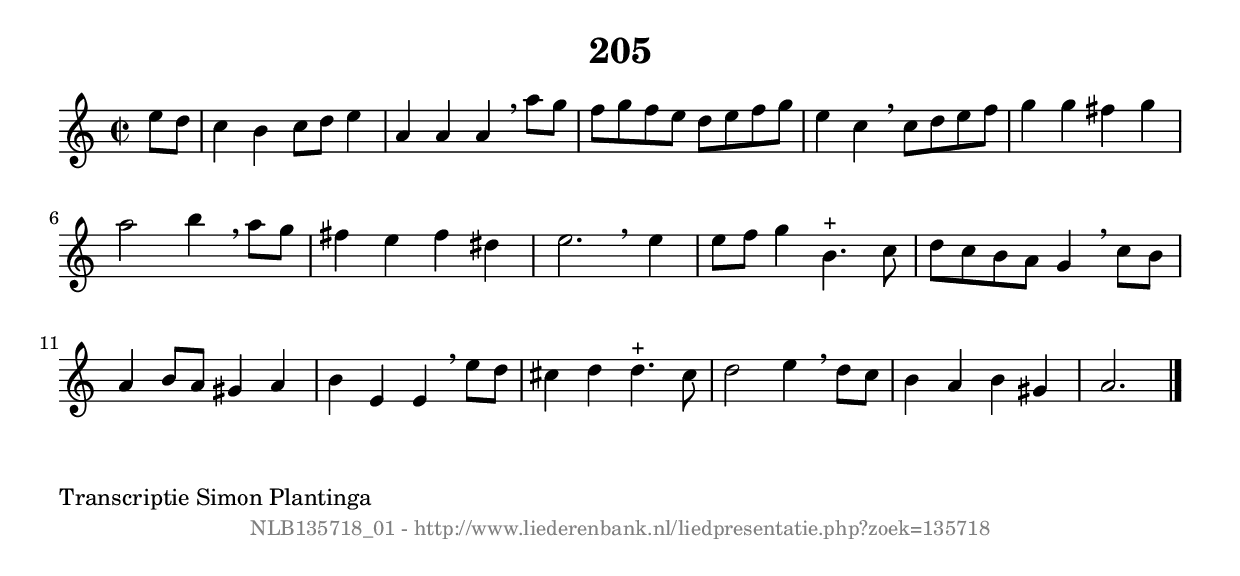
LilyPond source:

%
% produced by wce2krn 1.64 (7 June 2014)
%
\version"2.16"
#(append! paper-alist '(("long" . (cons (* 210 mm) (* 2000 mm)))))
#(set-default-paper-size "long")
sb = {\breathe}
mBreak = {\breathe }
bBreak = {\breathe }
x = {\once\override NoteHead #'style = #'cross }
gl=\glissando
itime={\override Staff.TimeSignature #'stencil = ##f }
ficta = {\once\set suggestAccidentals = ##t}
fine = {\once\override Score.RehearsalMark #'self-alignment-X = #1 \mark \markup {\italic{Fine}}}
dc = {\once\override Score.RehearsalMark #'self-alignment-X = #1 \mark \markup {\italic{D.C.}}}
dcf = {\once\override Score.RehearsalMark #'self-alignment-X = #1 \mark \markup {\italic{D.C. al Fine}}}
dcc = {\once\override Score.RehearsalMark #'self-alignment-X = #1 \mark \markup {\italic{D.C. al Coda}}}
ds = {\once\override Score.RehearsalMark #'self-alignment-X = #1 \mark \markup {\italic{D.S.}}}
dsf = {\once\override Score.RehearsalMark #'self-alignment-X = #1 \mark \markup {\italic{D.S. al Fine}}}
dsc = {\once\override Score.RehearsalMark #'self-alignment-X = #1 \mark \markup {\italic{D.S. al Coda}}}
pv = {\set Score.repeatCommands = #'((volta "1"))}
sv = {\set Score.repeatCommands = #'((volta "2"))}
tv = {\set Score.repeatCommands = #'((volta "3"))}
qv = {\set Score.repeatCommands = #'((volta "4"))}
xv = {\set Score.repeatCommands = #'((volta #f))}
\header{ tagline = ""
title = "205"
}
\score {{
\key a \minor
\relative g'
{
\set melismaBusyProperties = #'()
\partial 32*8
\time 2/2
\tempo 4=120
\override Score.MetronomeMark #'transparent = ##t
\override Score.RehearsalMark #'break-visibility = #(vector #t #t #f)
e'8 d8 | c4 b4 c8 d8 e4 | a,4 a4 a4 \sb a'8 g8 | f8 g8 f8 e8 d8 e8 f8 g8 | e4 c4 \mBreak
c8 d8 e8 f8 | g4 g4 fis4 g4 | a2 b4 \sb a8 g8 | fis4 e4 fis4 dis4 | e2. \bar ":|:" \bBreak
e4 | e8 f8 g4 b,4.^"+" c8 | d8 c8 b8 a8 g4 \sb c8 b8 | a4 b8 a8 gis4 a4 | b4 e,4 e4 \mBreak
e'8 d8 | cis4 d4 d4.^"+" cis8 | d2 e4 \sb d8 c8 | b4 a4 b4 gis4 | a2. \bar "|."
 }}
 \midi { }
 \layout {
            indent = 0.0\cm
}
}
\markup { \wordwrap-string #" 
Transcriptie Simon Plantinga
"}
\markup { \vspace #0 } \markup { \with-color #grey \fill-line { \center-column { \smaller "NLB135718_01 - http://www.liederenbank.nl/liedpresentatie.php?zoek=135718" } } }
